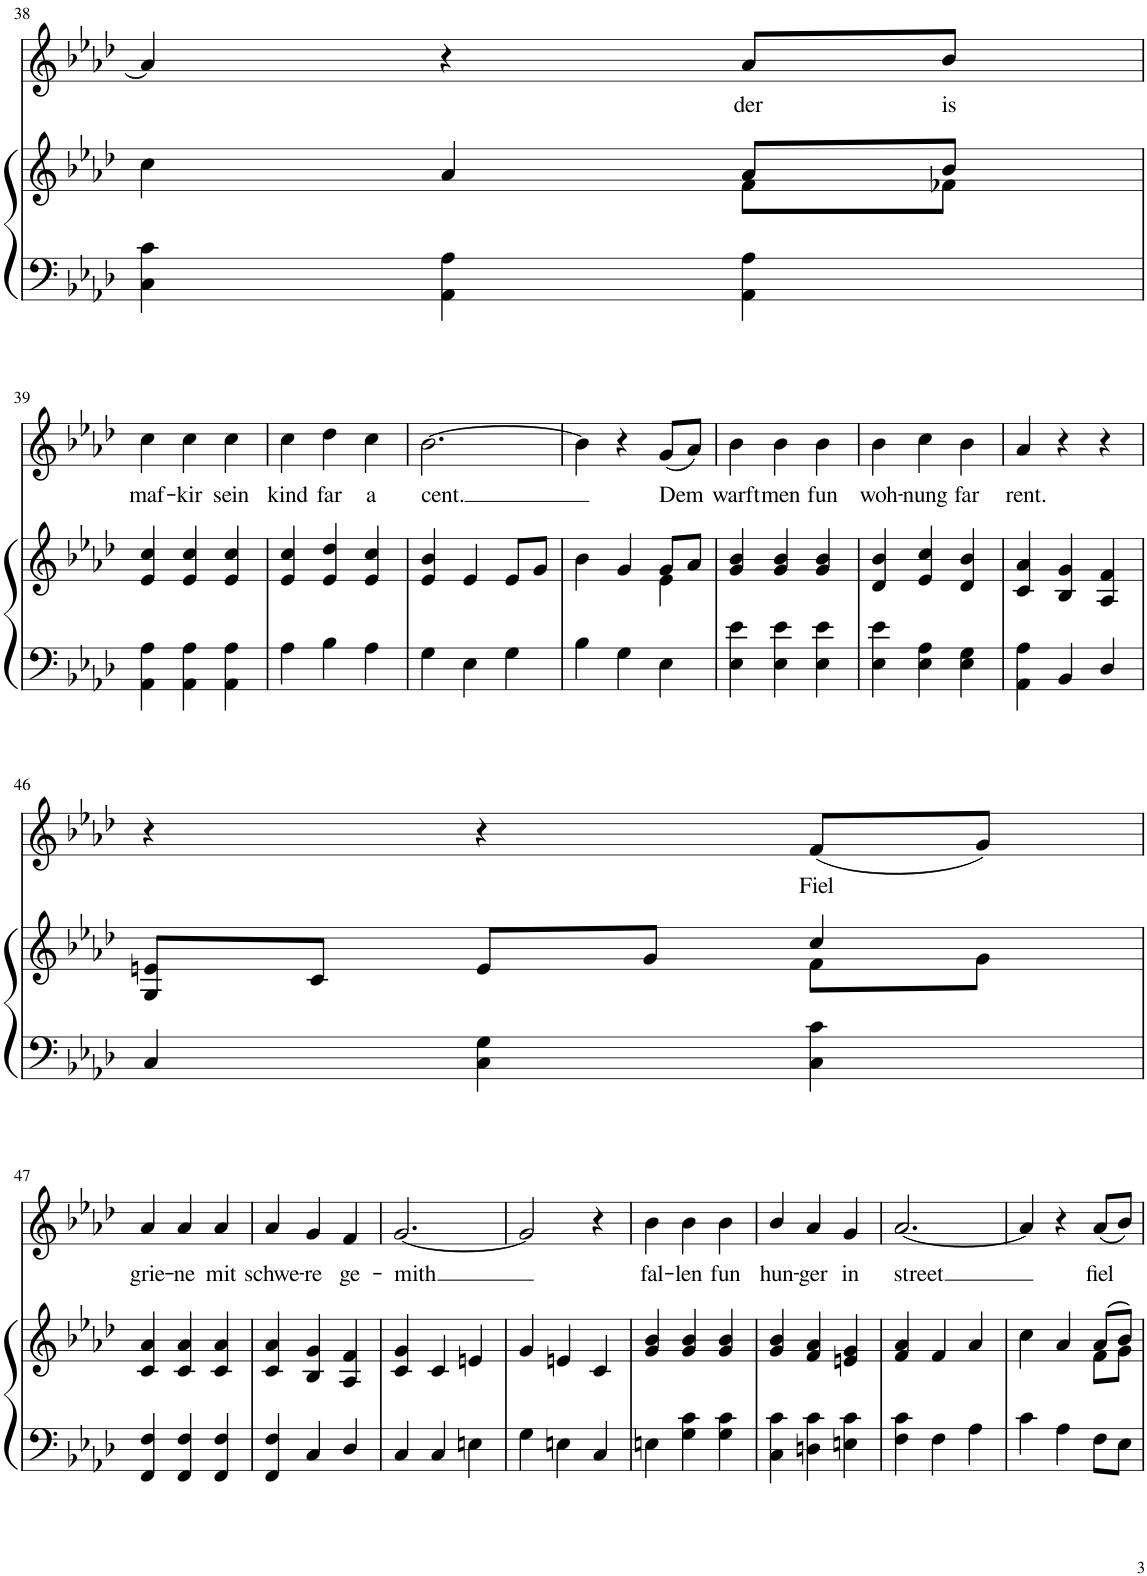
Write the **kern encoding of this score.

**kern	**kern	**kern	**text
*part2	*part2	*part1	*part1
*staff3	*staff2	*staff1	*staff1
*I"Klavier	*	*I"Piano	*
*	*	*I'Pno	*
!!LO:PB:g=z
*clefF4	*clefG2	*clefG2	*
*k[b-e-a-d-]	*k[b-e-a-d-]	*k[b-e-a-d-]	*
*M3/4	*M3/4	*M3/4	*
=38	=38	=38	=38
*	*^	*	*
4C\ 4c\	4cc\	2ryy	4a-/]	.
4AA-\ 4A-\	4a-/	.	4r	.
!	!	!	!	!LO:LY:b
4AA-\ 4A-\	8a-/L	8f\L	8a-/L	der
!	!	!	!	!LO:LY:b
.	8b-/J	8f-X\J	8b-/J	is
!!LO:LB:g=z
=39	=39	=39	=39	=39
!	!	!	!	!LO:LY:b
*	*v	*v	*	*
4AA-\ 4A-\	4e-/ 4cc/	4cc\	maf-
!	!	!	!LO:LY:b
4AA-\ 4A-\	4e-/ 4cc/	4cc\	-kir
!	!	!	!LO:LY:b
4AA-\ 4A-\	4e-/ 4cc/	4cc\	sein
=40	=40	=40	=40
!	!	!	!LO:LY:b
4A-\	4e-/ 4cc/	4cc\	kind
!	!	!	!LO:LY:b
4B-\	4e-/ 4dd-/	4dd-\	far
!	!	!	!LO:LY:b
4A-\	4e-/ 4cc/	4cc\	a
=41	=41	=41	=41
!	!	!	!LO:LY:b
4G\	4e-/ 4b-/	[2.b-\	cent.
4E-\	4e-/	.	.
4G\	8e-/L	.	.
.	8g/J	.	.
=42	=42	=42	=42
*	*^	*	*
4B-\	4b-\	2ryy	4b-\]	.
4G\	4g/	.	4r	.
!	!	!	!	!LO:LY:b
4E-\	8g/L	4e-\	(8g/L	Dem
.	8a-/J	.	8a-/J)	.
*	*v	*v	*	*
=43	=43	=43	=43
!	!	!	!LO:LY:b
4E-\ 4e-\	4g/ 4b-/	4b-\	warft
!	!	!	!LO:LY:b
4E-\ 4e-\	4g/ 4b-/	4b-\	men
!	!	!	!LO:LY:b
4E-\ 4e-\	4g/ 4b-/	4b-\	fun
=44	=44	=44	=44
!	!	!	!LO:LY:b
4E-\ 4e-\	4d-/ 4b-/	4b-\	woh-
!	!	!	!LO:LY:b
4E-\ 4A-\	4e-/ 4cc/	4cc\	-nung
!	!	!	!LO:LY:b
4E-\ 4G\	4d-/ 4b-/	4b-\	far
=45	=45	=45	=45
!	!	!	!LO:LY:b
4AA-\ 4A-\	4c/ 4a-/	4a-/	rent.
4BB-/	4B-/ 4g/	4r	.
4D-/	4A-/ 4f/	4r	.
!!LO:LB:g=z
=46	=46	=46	=46
*	*^	*	*
4C/	8G/ 8en/L	2ryy	4r	.
.	8c/J	.	.	.
4C\ 4G\	8e/L	.	4r	.
.	8g/J	.	.	.
!	!	!	!	!LO:LY:b
4C\ 4c\	4cc/	8f\L	(8f/L	Fiel
.	.	8g\J	8g/J)	.
!!LO:LB:g=z
=47	=47	=47	=47	=47
!	!	!	!	!LO:LY:b
*	*v	*v	*	*
4FF/ 4F/	4c/ 4a-/	4a-/	grie-
!	!	!	!LO:LY:b
4FF/ 4F/	4c/ 4a-/	4a-/	-ne
!	!	!	!LO:LY:b
4FF/ 4F/	4c/ 4a-/	4a-/	mit
=48	=48	=48	=48
!	!	!	!LO:LY:b
4FF/ 4F/	4c/ 4a-/	4a-/	schwe-
!	!	!	!LO:LY:b
4C/	4B-/ 4g/	4g/	-re
!	!	!	!LO:LY:b
4D-/	4A-/ 4f/	4f/	ge-
=49	=49	=49	=49
!	!	!	!LO:LY:b
4C/	4c/ 4g/	[2.g/	-mith
4C/	4c/	.	.
4En\	4en/	.	.
=50	=50	=50	=50
4G\	4g/	2g/]	.
4En\	4en/	.	.
4C/	4c/	4r	.
=51	=51	=51	=51
!	!	!	!LO:LY:b
4En\	4g/ 4b-/	4b-\	fal-
!	!	!	!LO:LY:b
4G\ 4c\	4g/ 4b-/	4b-\	-len
!	!	!	!LO:LY:b
4G\ 4c\	4g/ 4b-/	4b-\	fun
=52	=52	=52	=52
!	!	!	!LO:LY:b
4C\ 4c\	4g/ 4b-/	4b-/	hun-
!	!	!	!LO:LY:b
4Dn\ 4c\	4f/ 4a-/	4a-/	-ger
!	!	!	!LO:LY:b
4En\ 4c\	4en/ 4g/	4g/	in
=53	=53	=53	=53
!	!	!	!LO:LY:b
4F\ 4c\	4f/ 4a-/	[2.a-/	street
4F\	4f/	.	.
4A-\	4a-/	.	.
=54	=54	=54	=54
*	*^	*	*
4c\	4cc\	2ryy	4a-/]	.
4A-\	4a-/	.	4r	.
!	!	!	!	!LO:LY:b
8F\L	(8a-/L	8f\L	(8a-/L	fiel
8E-\J	8b-/J)	8g\J	8b-/J)	.
*	*v	*v	*	*
=	=	=	=
*-	*-	*-	*-
